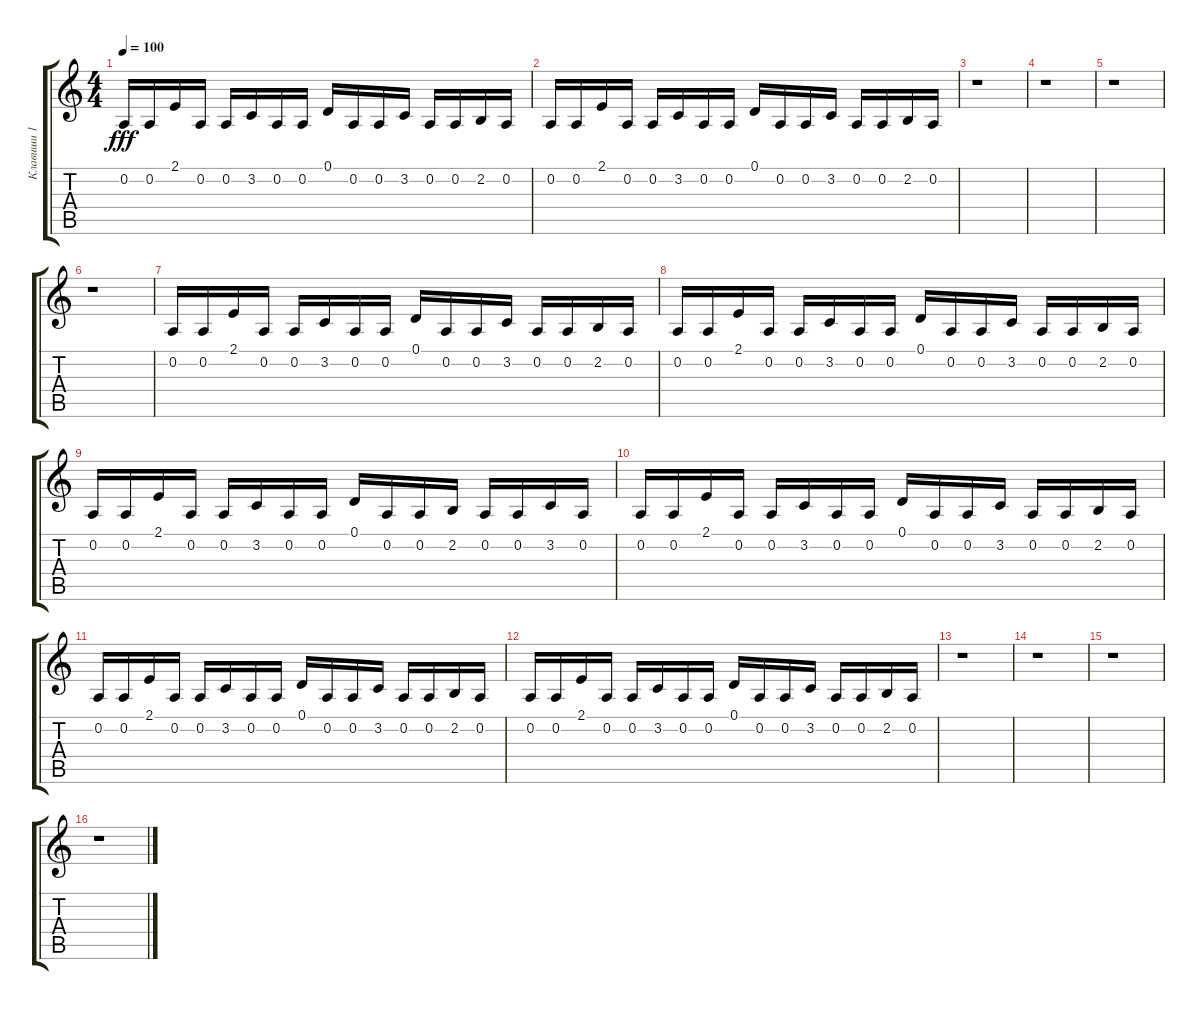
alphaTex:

\track ("Клавиши 1" "Клавиши 1") {instrument pad1newage}
\staff {score tabs}
\tuning (D4 A3 F3 C3 G2 D2) {hide}
\ts (4 4)
\tempo 100
\clef g2
\ks c
0.2.16{dy fff} 0.2.16 2.1.16 0.2.16 0.2.16 3.2.16 0.2.16 0.2.16 0.1.16 0.2.16 0.2.16 3.2.16 0.2.16 0.2.16 2.2.16 0.2.16 |
0.2.16 0.2.16 2.1.16 0.2.16 0.2.16 3.2.16 0.2.16 0.2.16 0.1.16 0.2.16 0.2.16 3.2.16 0.2.16 0.2.16 2.2.16 0.2.16 |
r.1 |
r.1 |
r.1 |
r.1 |
0.2.16 0.2.16 2.1.16 0.2.16 0.2.16 3.2.16 0.2.16 0.2.16 0.1.16 0.2.16 0.2.16 3.2.16 0.2.16 0.2.16 2.2.16 0.2.16 |
0.2.16 0.2.16 2.1.16 0.2.16 0.2.16 3.2.16 0.2.16 0.2.16 0.1.16 0.2.16 0.2.16 3.2.16 0.2.16 0.2.16 2.2.16 0.2.16 |
0.2.16 0.2.16 2.1.16 0.2.16 0.2.16 3.2.16 0.2.16 0.2.16 0.1.16 0.2.16 0.2.16 2.2.16 0.2.16 0.2.16 3.2.16 0.2.16 |
0.2.16 0.2.16 2.1.16 0.2.16 0.2.16 3.2.16 0.2.16 0.2.16 0.1.16 0.2.16 0.2.16 3.2.16 0.2.16 0.2.16 2.2.16 0.2.16 |
0.2.16 0.2.16 2.1.16 0.2.16 0.2.16 3.2.16 0.2.16 0.2.16 0.1.16 0.2.16 0.2.16 3.2.16 0.2.16 0.2.16 2.2.16 0.2.16 |
0.2.16 0.2.16 2.1.16 0.2.16 0.2.16 3.2.16 0.2.16 0.2.16 0.1.16 0.2.16 0.2.16 3.2.16 0.2.16 0.2.16 2.2.16 0.2.16 |
r.1 |
r.1 |
r.1 |
r.1
